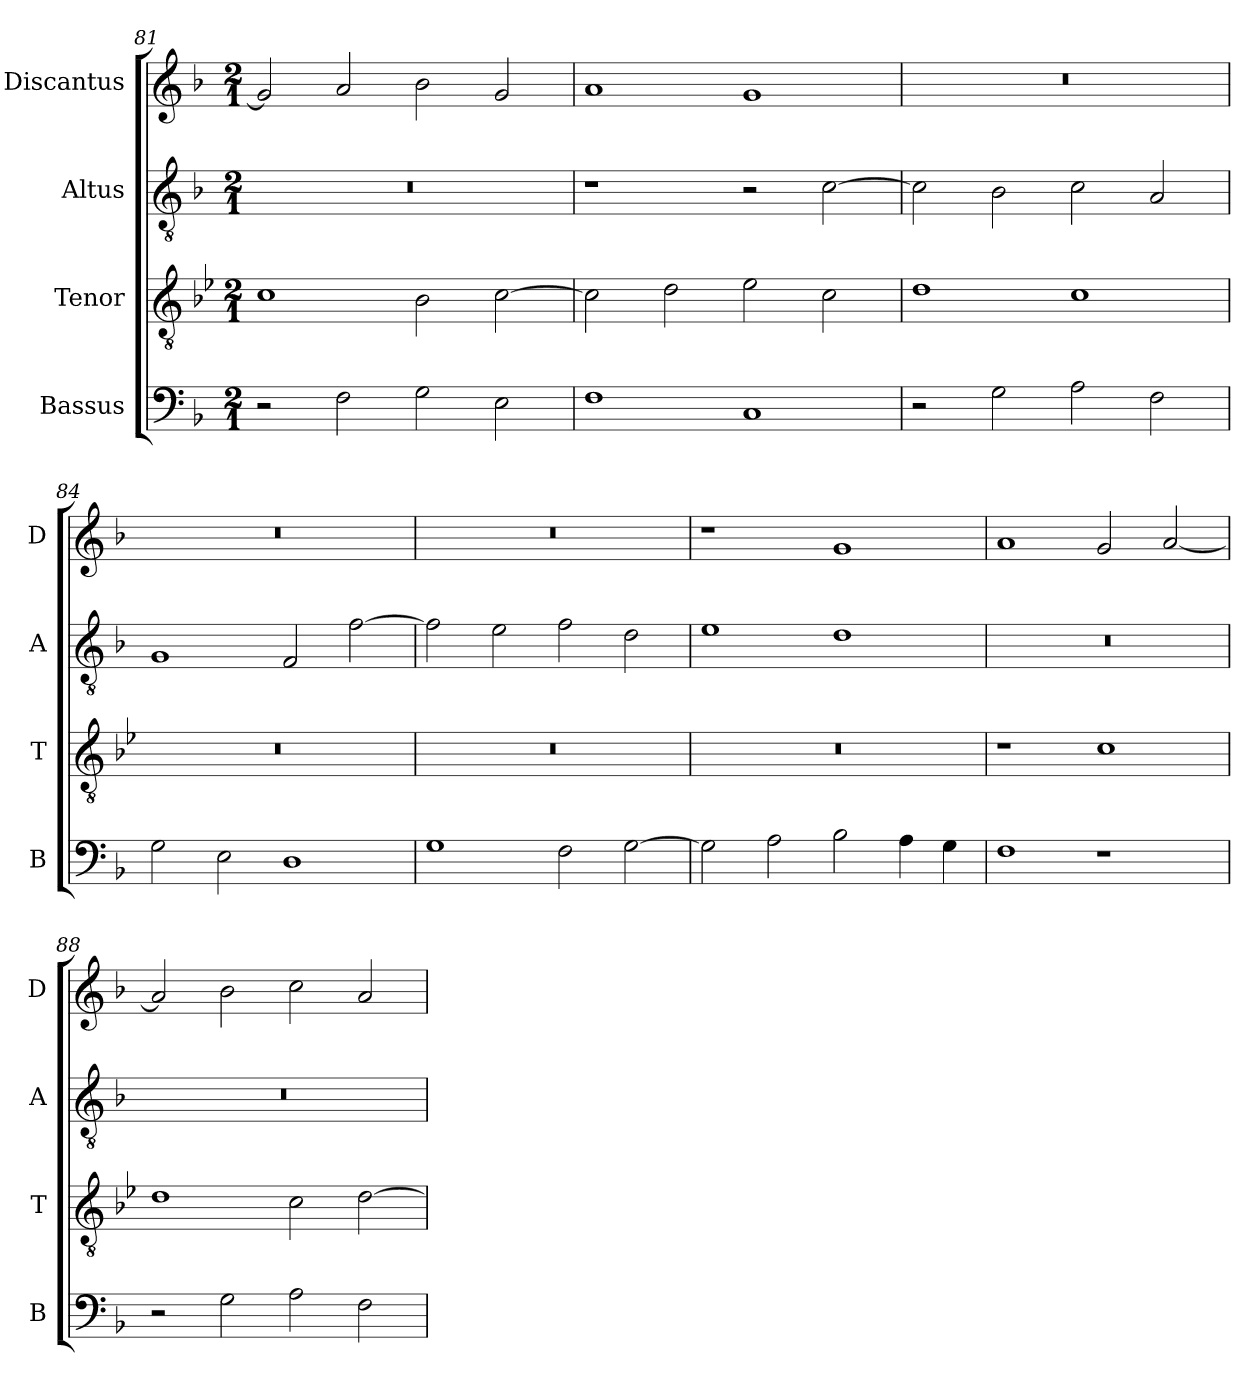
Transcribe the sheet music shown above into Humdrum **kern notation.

**kern	**kern	**kern	**kern
*part4	*part3	*part2	*part1
*staff4	*staff3	*staff2	*staff1
*I"Bassus	*I"Tenor	*I"Altus	*I"Discantus
*I'B	*I'T	*I'A	*I'D
*clefF4	*clefGv2	*clefGv2	*clefG2
*k[b-]	*k[b-e-]	*k[b-]	*k[b-]
*M2/1	*M2/1	*M2/1	*M2/1
=81	=81	=81	=81
2r	1c	0r	2g/]
2F\	.	.	2a/
2G\	2B-\	.	2b-\
2E\	[2c\	.	2g/
=82	=82	=82	=82
1F	2c\]	1r	1a
.	2d\	.	.
1C	2e-\	2r	1g
.	2c\	[2c\	.
=83	=83	=83	=83
2r	1d	2c\]	0r
2G\	.	2B-\	.
2A\	1c	2c\	.
2F\	.	2A/	.
=84	=84	=84	=84
2G\	0r	1G	0r
2E\	.	.	.
1D	.	2F/	.
.	.	[2f\	.
=85	=85	=85	=85
1G	0r	2f\]	0r
.	.	2e\	.
2F\	.	2f\	.
[2G\	.	2d\	.
=86	=86	=86	=86
2G\]	0r	1e	1r
2A\	.	.	.
2B-\	.	1d	1g
4A\	.	.	.
4G\	.	.	.
=87	=87	=87	=87
1F	1r	0r	1a
1r	1c	.	2g/
.	.	.	[2a/
=88	=88	=88	=88
2r	1d	0r	2a/]
2G\	.	.	2b-\
2A\	2c\	.	2cc\
2F\	[2d\	.	2a/
=	=	=	=
*-	*-	*-	*-
